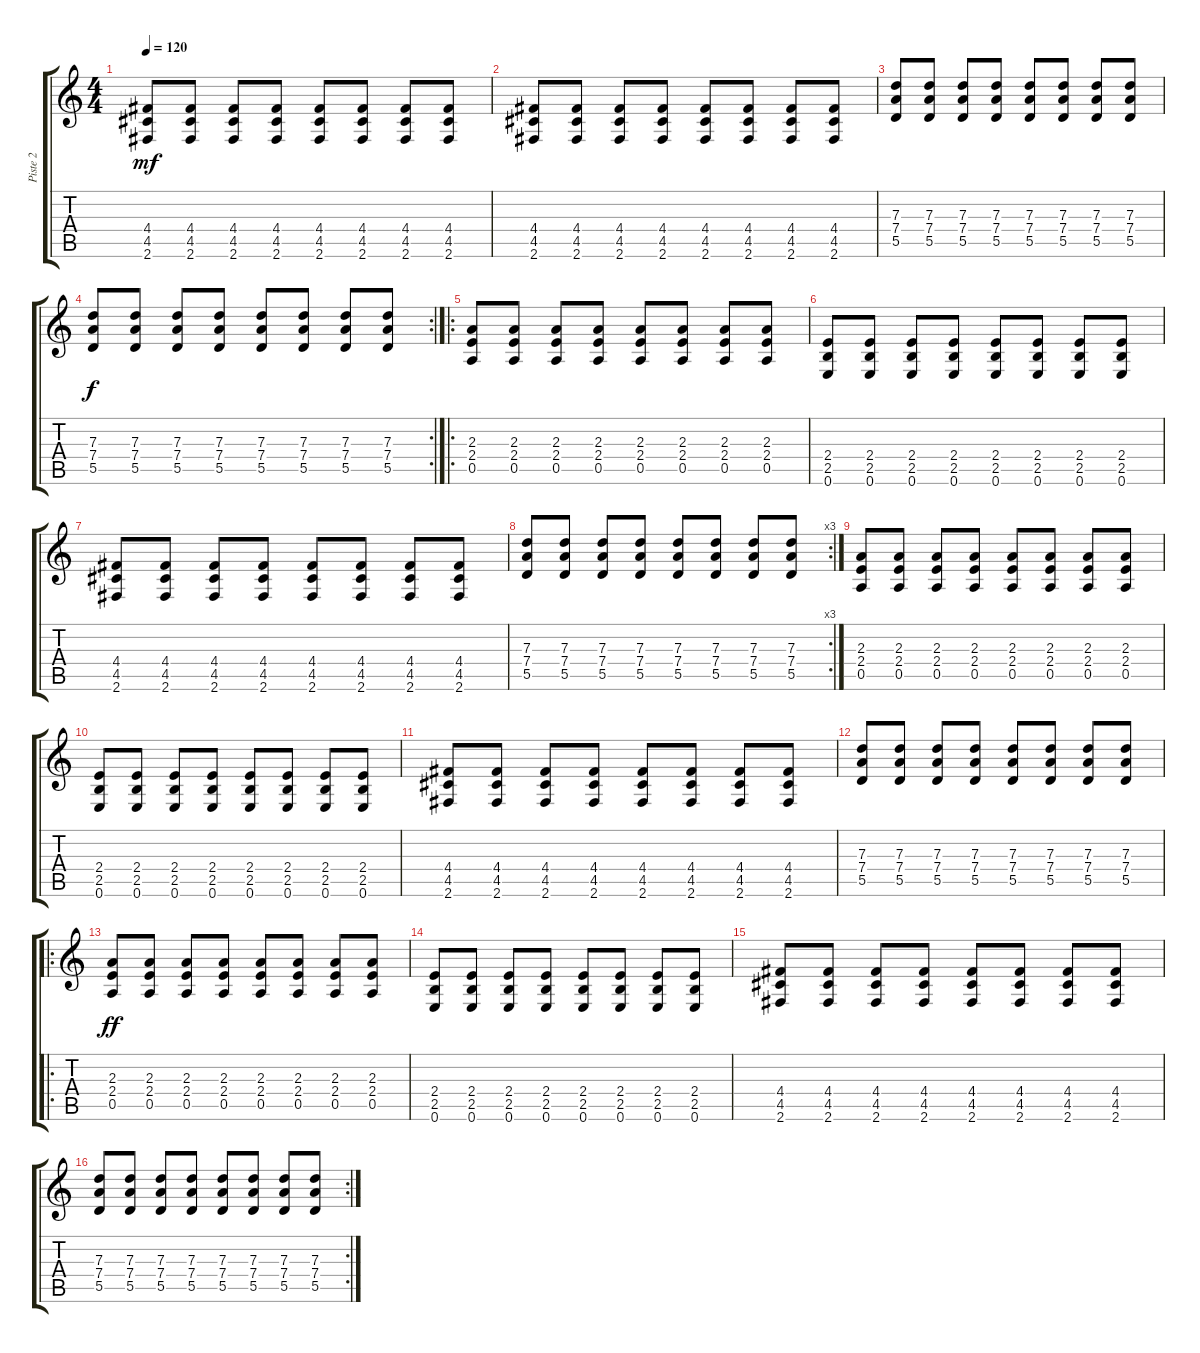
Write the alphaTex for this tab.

\track ("Piste 2" "Piste 2") {instrument electricguitarclean}
\staff {score tabs}
\tuning (E4 B3 G3 D3 A2 E2) {hide}
\ts (4 4)
\tempo 120
\clef g2
\ks c
(4.4 4.5 2.6).8{dy mf} (4.4 4.5 2.6).8 (4.4 4.5 2.6).8 (4.4 4.5 2.6).8 (4.4 4.5 2.6).8 (4.4 4.5 2.6).8 (4.4 4.5 2.6).8 (4.4 4.5 2.6).8 |
(4.4 4.5 2.6).8 (4.4 4.5 2.6).8 (4.4 4.5 2.6).8 (4.4 4.5 2.6).8 (4.4 4.5 2.6).8 (4.4 4.5 2.6).8 (4.4 4.5 2.6).8 (4.4 4.5 2.6).8 |
(7.3 7.4 5.5).8 (7.3 7.4 5.5).8 (7.3 7.4 5.5).8 (7.3 7.4 5.5).8 (7.3 7.4 5.5).8 (7.3 7.4 5.5).8 (7.3 7.4 5.5).8 (7.3 7.4 5.5).8 |
\rc 2
(7.3 7.4 5.5).8{dy f} (7.3 7.4 5.5).8 (7.3 7.4 5.5).8 (7.3 7.4 5.5).8 (7.3 7.4 5.5).8 (7.3 7.4 5.5).8 (7.3 7.4 5.5).8 (7.3 7.4 5.5).8 |
\ro
(2.3 2.4 0.5).8{volume 11} (2.3 2.4 0.5).8 (2.3 2.4 0.5).8 (2.3 2.4 0.5).8 (2.3 2.4 0.5).8 (2.3 2.4 0.5).8 (2.3 2.4 0.5).8 (2.3 2.4 0.5).8 |
(2.4 2.5 0.6).8 (2.4 2.5 0.6).8 (2.4 2.5 0.6).8 (2.4 2.5 0.6).8 (2.4 2.5 0.6).8 (2.4 2.5 0.6).8 (2.4 2.5 0.6).8 (2.4 2.5 0.6).8 |
(4.4 4.5 2.6).8 (4.4 4.5 2.6).8 (4.4 4.5 2.6).8 (4.4 4.5 2.6).8 (4.4 4.5 2.6).8 (4.4 4.5 2.6).8 (4.4 4.5 2.6).8 (4.4 4.5 2.6).8 |
\rc 3
(7.3 7.4 5.5).8 (7.3 7.4 5.5).8 (7.3 7.4 5.5).8 (7.3 7.4 5.5).8 (7.3 7.4 5.5).8 (7.3 7.4 5.5).8 (7.3 7.4 5.5).8 (7.3 7.4 5.5).8 |
(2.3 2.4 0.5).8{volume 11} (2.3 2.4 0.5).8 (2.3 2.4 0.5).8 (2.3 2.4 0.5).8 (2.3 2.4 0.5).8 (2.3 2.4 0.5).8 (2.3 2.4 0.5).8 (2.3 2.4 0.5).8 |
(2.4 2.5 0.6).8 (2.4 2.5 0.6).8 (2.4 2.5 0.6).8 (2.4 2.5 0.6).8 (2.4 2.5 0.6).8 (2.4 2.5 0.6).8 (2.4 2.5 0.6).8 (2.4 2.5 0.6).8 |
(4.4 4.5 2.6).8 (4.4 4.5 2.6).8 (4.4 4.5 2.6).8 (4.4 4.5 2.6).8 (4.4 4.5 2.6).8 (4.4 4.5 2.6).8 (4.4 4.5 2.6).8 (4.4 4.5 2.6).8 |
(7.3 7.4 5.5).8 (7.3 7.4 5.5).8 (7.3 7.4 5.5).8 (7.3 7.4 5.5).8 (7.3 7.4 5.5).8 (7.3 7.4 5.5).8 (7.3 7.4 5.5).8 (7.3 7.4 5.5).8 |
\ro
(2.3 2.4 0.5).8{dy ff volume 11} (2.3 2.4 0.5).8 (2.3 2.4 0.5).8 (2.3 2.4 0.5).8 (2.3 2.4 0.5).8 (2.3 2.4 0.5).8 (2.3 2.4 0.5).8 (2.3 2.4 0.5).8 |
(2.4 2.5 0.6).8 (2.4 2.5 0.6).8 (2.4 2.5 0.6).8 (2.4 2.5 0.6).8 (2.4 2.5 0.6).8 (2.4 2.5 0.6).8 (2.4 2.5 0.6).8 (2.4 2.5 0.6).8 |
(4.4 4.5 2.6).8 (4.4 4.5 2.6).8 (4.4 4.5 2.6).8 (4.4 4.5 2.6).8 (4.4 4.5 2.6).8 (4.4 4.5 2.6).8 (4.4 4.5 2.6).8 (4.4 4.5 2.6).8 |
\rc 2
(7.3 7.4 5.5).8 (7.3 7.4 5.5).8 (7.3 7.4 5.5).8 (7.3 7.4 5.5).8 (7.3 7.4 5.5).8 (7.3 7.4 5.5).8 (7.3 7.4 5.5).8 (7.3 7.4 5.5).8
